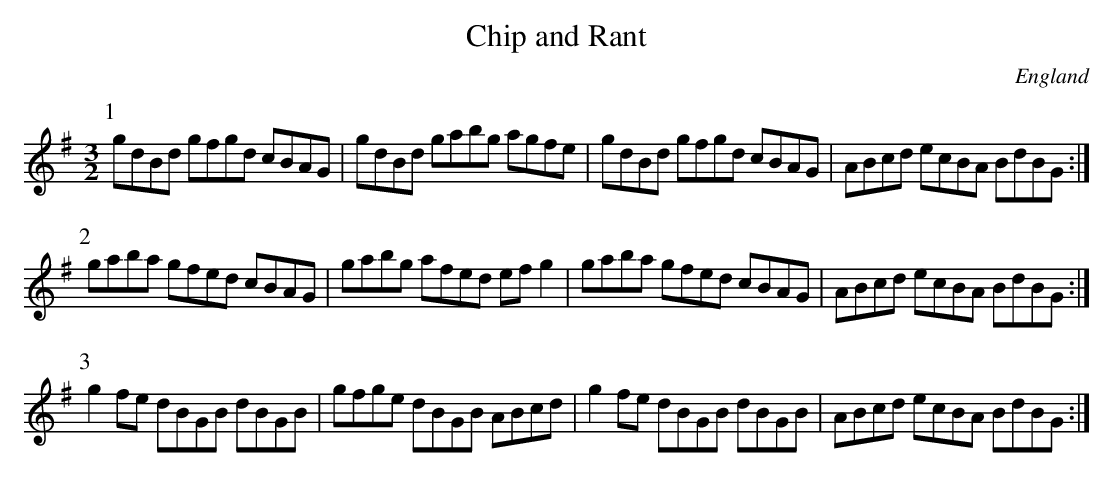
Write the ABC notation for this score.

X:1
T:Chip and Rant
L:1/8
M:3/2
O:England
K:G
P:1
gdBd gfgd cBAG | gdBd gabg agfe | gdBd gfgd cBAG | ABcd ecBA BdBG :|
P:2
gaba gfed cBAG | gabg afed ef g2| gaba gfed cBAG | ABcd ecBA BdBG :|
P:3
g2 fe dBGB dBGB| gfge dBGB ABcd | g2 fe dBGB dBGB| ABcd ecBA BdBG :|
